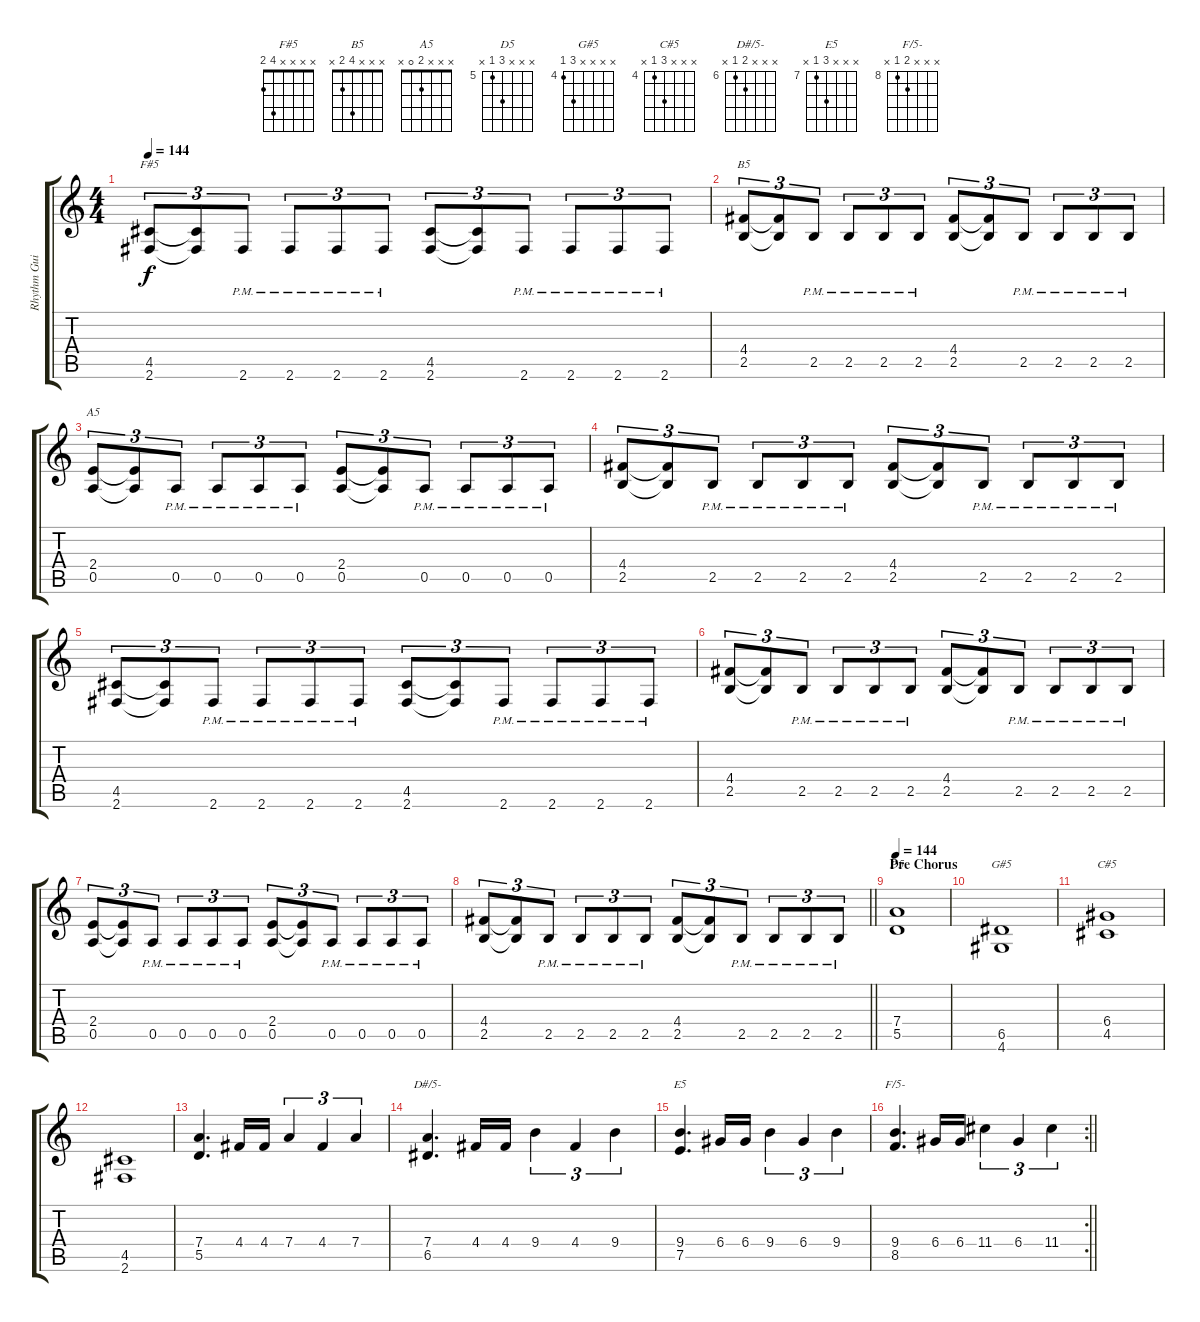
\track ("Rhythm Guitar" "Rhythm Gui") {instrument overdrivenguitar}
\staff {score tabs}
\tuning (E4 B3 G3 D3 A2 E2) {hide}
\chord ("F#5" x x x x 4 2)
\chord ("B5" x x x 4 2 x)
\chord ("A5" x x x 2 0 x)
\chord ("D5" x x x 7 5 x) {firstfret 5}
\chord ("G#5" x x x x 6 4) {firstfret 4}
\chord ("C#5" x x x 6 4 x) {firstfret 4}
\chord ("D#/5-" x x x 7 6 x) {firstfret 6}
\chord ("E5" x x x 9 7 x) {firstfret 7}
\chord ("F/5-" x x x 9 8 x) {firstfret 8}
\ts (4 4)
\tempo 144
\clef g2
\ks c
(4.5 2.6).8{tu (3 2) ch "F#5" dy f} (4.5{t} 2.6{t}).8{tu (3 2)} 2.6{pm}.8{tu (3 2)} 2.6{pm}.8{tu (3 2)} 2.6{pm}.8{tu (3 2)} 2.6{pm}.8{tu (3 2)} (4.5 2.6).8{tu (3 2)} (4.5{t} 2.6{t}).8{tu (3 2)} 2.6{pm}.8{tu (3 2)} 2.6{pm}.8{tu (3 2)} 2.6{pm}.8{tu (3 2)} 2.6{pm}.8{tu (3 2)} |
(4.4 2.5).8{tu (3 2) ch "B5"} (4.4{t} 2.5{t}).8{tu (3 2)} 2.5{pm}.8{tu (3 2)} 2.5{pm}.8{tu (3 2)} 2.5{pm}.8{tu (3 2)} 2.5{pm}.8{tu (3 2)} (4.4 2.5).8{tu (3 2)} (4.4{t} 2.5{t}).8{tu (3 2)} 2.5{pm}.8{tu (3 2)} 2.5{pm}.8{tu (3 2)} 2.5{pm}.8{tu (3 2)} 2.5{pm}.8{tu (3 2)} |
(2.4 0.5).8{tu (3 2) ch "A5"} (2.4{t} 0.5{t}).8{tu (3 2)} 0.5{pm}.8{tu (3 2)} 0.5{pm}.8{tu (3 2)} 0.5{pm}.8{tu (3 2)} 0.5{pm}.8{tu (3 2)} (2.4 0.5).8{tu (3 2)} (2.4{t} 0.5{t}).8{tu (3 2)} 0.5{pm}.8{tu (3 2)} 0.5{pm}.8{tu (3 2)} 0.5{pm}.8{tu (3 2)} 0.5{pm}.8{tu (3 2)} |
(4.4 2.5).8{tu (3 2)} (4.4{t} 2.5{t}).8{tu (3 2)} 2.5{pm}.8{tu (3 2)} 2.5{pm}.8{tu (3 2)} 2.5{pm}.8{tu (3 2)} 2.5{pm}.8{tu (3 2)} (4.4 2.5).8{tu (3 2)} (4.4{t} 2.5{t}).8{tu (3 2)} 2.5{pm}.8{tu (3 2)} 2.5{pm}.8{tu (3 2)} 2.5{pm}.8{tu (3 2)} 2.5{pm}.8{tu (3 2)} |
(4.5 2.6).8{tu (3 2)} (4.5{t} 2.6{t}).8{tu (3 2)} 2.6{pm}.8{tu (3 2)} 2.6{pm}.8{tu (3 2)} 2.6{pm}.8{tu (3 2)} 2.6{pm}.8{tu (3 2)} (4.5 2.6).8{tu (3 2)} (4.5{t} 2.6{t}).8{tu (3 2)} 2.6{pm}.8{tu (3 2)} 2.6{pm}.8{tu (3 2)} 2.6{pm}.8{tu (3 2)} 2.6{pm}.8{tu (3 2)} |
(4.4 2.5).8{tu (3 2)} (4.4{t} 2.5{t}).8{tu (3 2)} 2.5{pm}.8{tu (3 2)} 2.5{pm}.8{tu (3 2)} 2.5{pm}.8{tu (3 2)} 2.5{pm}.8{tu (3 2)} (4.4 2.5).8{tu (3 2)} (4.4{t} 2.5{t}).8{tu (3 2)} 2.5{pm}.8{tu (3 2)} 2.5{pm}.8{tu (3 2)} 2.5{pm}.8{tu (3 2)} 2.5{pm}.8{tu (3 2)} |
(2.4 0.5).8{tu (3 2)} (2.4{t} 0.5{t}).8{tu (3 2)} 0.5{pm}.8{tu (3 2)} 0.5{pm}.8{tu (3 2)} 0.5{pm}.8{tu (3 2)} 0.5{pm}.8{tu (3 2)} (2.4 0.5).8{tu (3 2)} (2.4{t} 0.5{t}).8{tu (3 2)} 0.5{pm}.8{tu (3 2)} 0.5{pm}.8{tu (3 2)} 0.5{pm}.8{tu (3 2)} 0.5{pm}.8{tu (3 2)} |
\barLineRight lightlight
(4.4 2.5).8{tu (3 2)} (4.4{t} 2.5{t}).8{tu (3 2)} 2.5{pm}.8{tu (3 2)} 2.5{pm}.8{tu (3 2)} 2.5{pm}.8{tu (3 2)} 2.5{pm}.8{tu (3 2)} (4.4 2.5).8{tu (3 2)} (4.4{t} 2.5{t}).8{tu (3 2)} 2.5{pm}.8{tu (3 2)} 2.5{pm}.8{tu (3 2)} 2.5{pm}.8{tu (3 2)} 2.5{pm}.8{tu (3 2)} |
\section ("" "Pre Chorus")
\tempo 144
(7.4 5.5).1{ch "D5"} |
(6.5 4.6).1{ch "G#5"} |
(6.4 4.5).1{ch "C#5"} |
(4.5 2.6).1 |
(7.4 5.5).4{d} 4.4.16 4.4.16 7.4.4{tu (3 2)} 4.4.4{tu (3 2)} 7.4.4{tu (3 2)} |
(7.4 6.5).4{d ch "D#/5-"} 4.4.16 4.4.16 9.4.4{tu (3 2)} 4.4.4{tu (3 2)} 9.4.4{tu (3 2)} |
(9.4 7.5).4{d ch "E5"} 6.4.16 6.4.16 9.4.4{tu (3 2)} 6.4.4{tu (3 2)} 9.4.4{tu (3 2)} |
\rc 2
\barLineRight lightlight
(9.4 8.5).4{d ch "F/5-"} 6.4.16 6.4.16 11.4.4{tu (3 2)} 6.4.4{tu (3 2)} 11.4.4{tu (3 2)}
